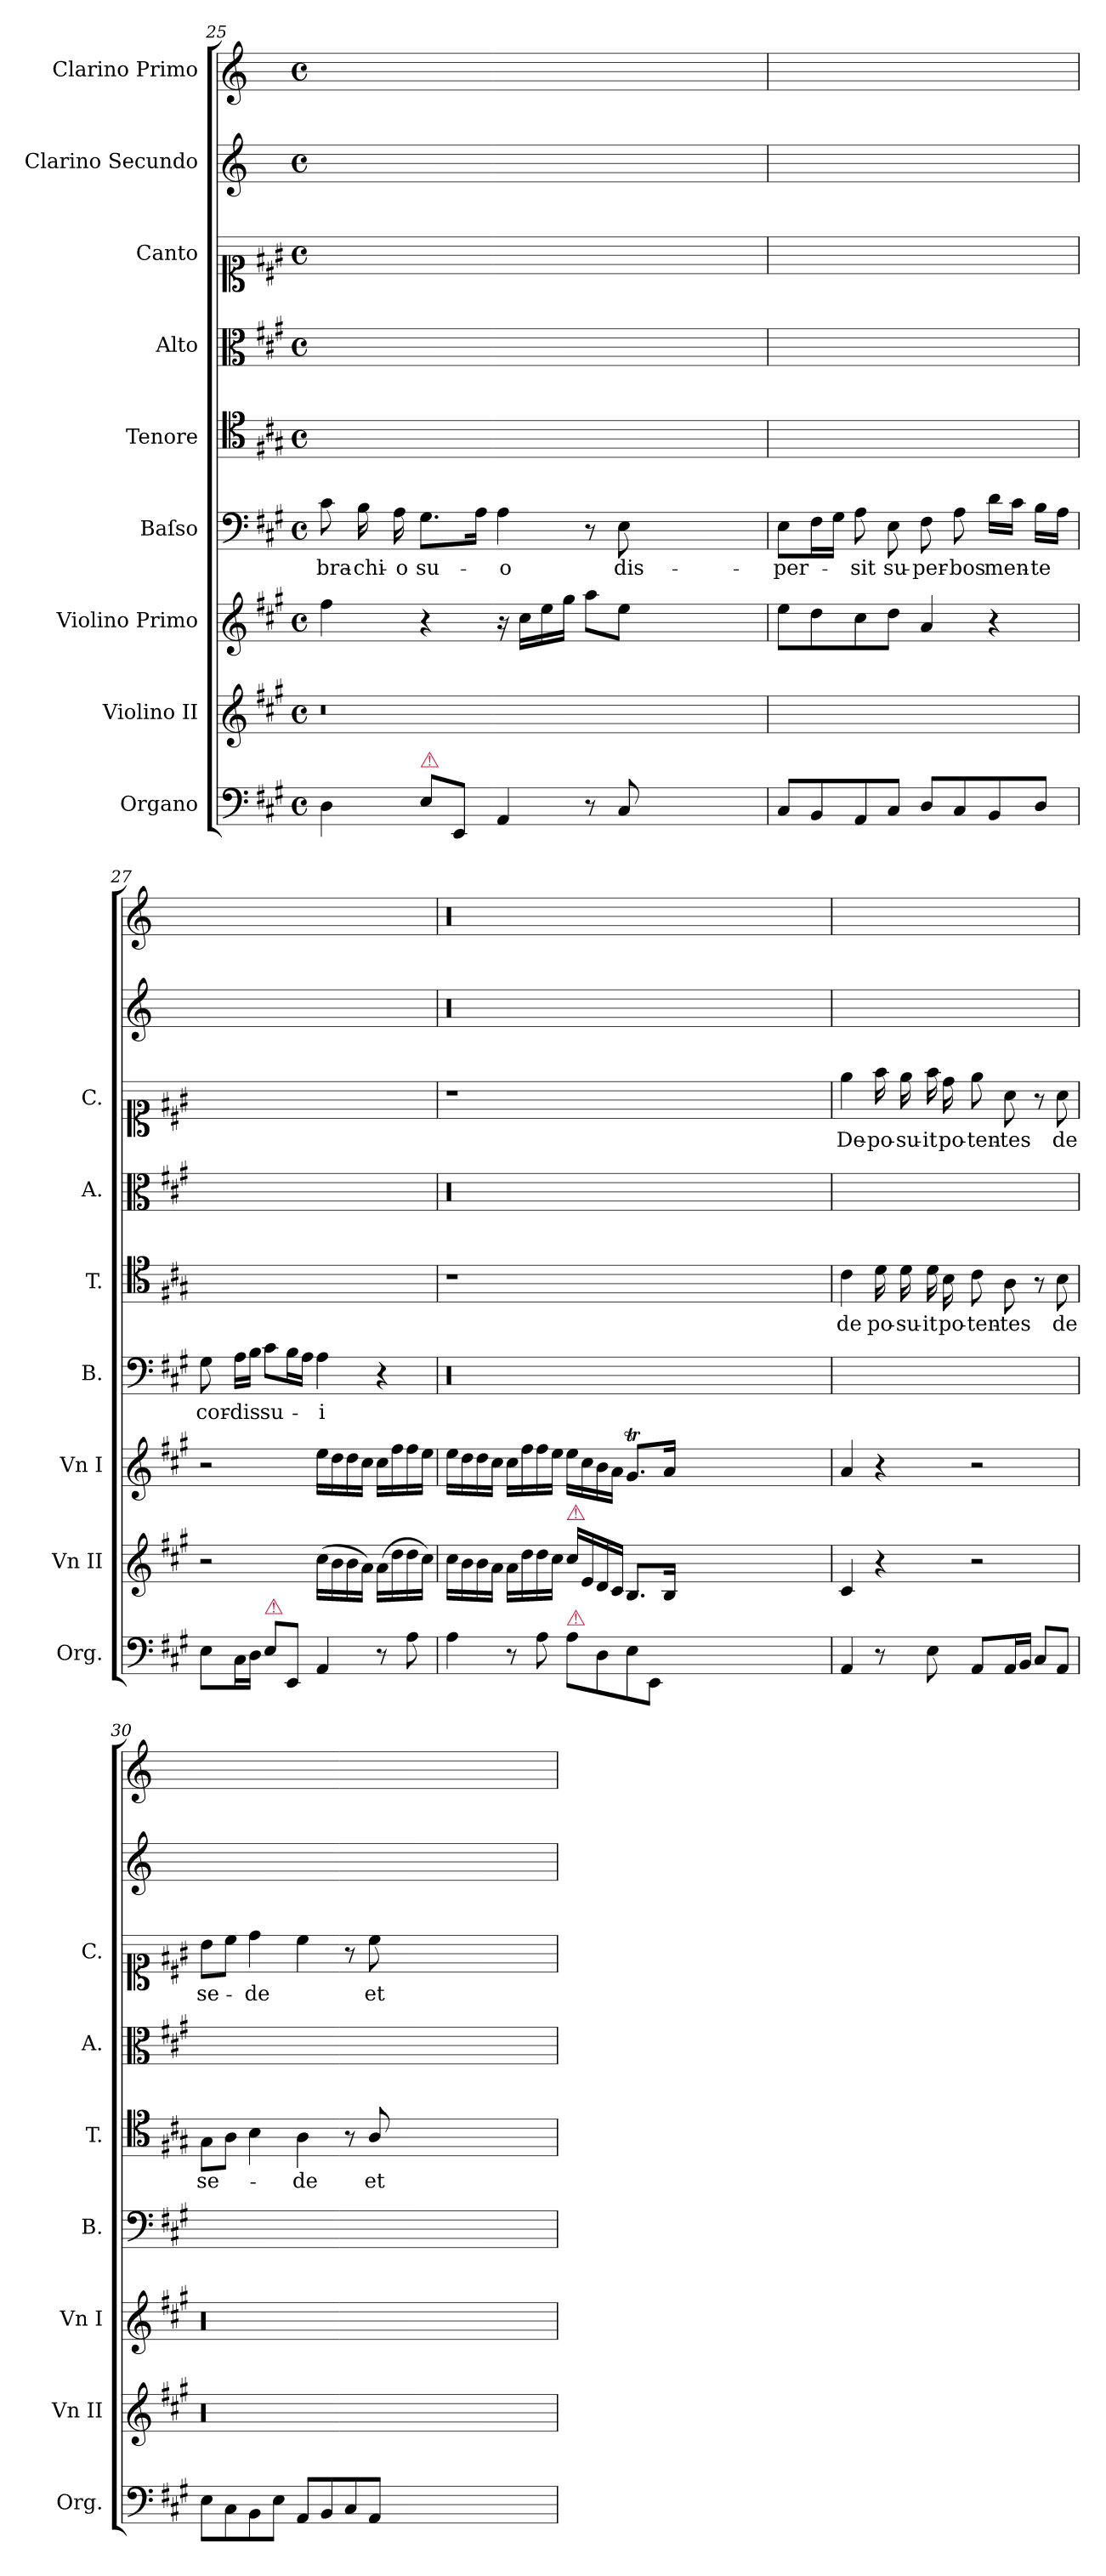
**kern	**kern	**kern	**kern	**text	**kern	**text	**kern	**kern	**text	**kern	**kern
*part9	*part8	*part7	*part6	*part6	*part5	*part5	*part4	*part3	*part3	*part2	*part1
*staff9	*staff8	*staff7	*staff6	*staff6	*staff5	*staff5	*staff4	*staff3	*staff3	*staff2	*staff1
*I"Organo	*I"Violino II	*I"Violino Primo	*I"Baſso	*	*I"Tenore	*	*I"Alto	*I"Canto	*	*I"Clarino Secundo	*I"Clarino Primo
*I'Org.	*I'Vn II	*I'Vn I	*I'B.	*	*I'T.	*	*I'A.	*I'C.	*	*	*
*clefF4	*clefG2	*clefG2	*clefF4	*	*clefC4	*	*clefC3	*clefC1	*	*clefG2	*clefG2
*	*	*	*	*	*	*	*	*	*	*ITrd2c3	*ITrd2c3
*k[f#c#g#]	*k[f#c#g#]	*k[f#c#g#]	*k[f#c#g#]	*	*k[f#c#g#]	*	*k[f#c#g#]	*k[f#c#g#]	*	*k[f#c#g#]	*k[f#c#g#]
*A:	*A:	*A:	*A:	*	*A:	*	*A:	*A:	*	*A:	*A:
*M4/4	*M4/4	*M4/4	*M4/4	*	*M4/4	*	*M4/4	*M4/4	*	*M4/4	*M4/4
*met(c)	*met(c)	*met(c)	*met(c)	*	*met(c)	*	*met(c)	*met(c)	*	*met(c)	*met(c)
=25	=25	=25	=25	=25	=25	=25	=25	=25	=25	=25	=25
4D\	0r	4ff#\	8c#\	bra-	0ryy	.	0ryy	0ryy	.	0ryy	0ryy
.	.	.	16B\	-chi-	.	.	.	.	.	.	.
.	.	.	16A\	-o	.	.	.	.	.	.	.
!LO:TX:a:color=crimson:t=⚠	!	!	!	!	!	!	!	!	!	!	!
8E\L	.	4r	8.G#\L	su-	.	.	.	.	.	.	.
8EE/J	.	.	.	.	.	.	.	.	.	.	.
.	.	.	16A\Jk	.	.	.	.	.	.	.	.
4AA/	.	16r	4A\	-o	.	.	.	.	.	.	.
.	.	16cc#\LL	.	.	.	.	.	.	.	.	.
.	.	16ee\	.	.	.	.	.	.	.	.	.
.	.	16gg#\JJ	.	.	.	.	.	.	.	.	.
8r	.	8aa\L	8r	.	.	.	.	.	.	.	.
8C#/	.	8ee\J	8E\	dis-	.	.	.	.	.	.	.
1ryy	.	1ryy	1ryy	.	.	.	.	.	.	.	.
=26	=26	=26	=26	=26	=26	=26	=26	=26	=26	=26	=26
8C#/L	1ryy	8ee\L	8E\L	-per-	1ryy	.	1ryy	1ryy	.	1ryy	1ryy
8BB/	.	8dd\	16F#\L	.	.	.	.	.	.	.	.
.	.	.	16G#\JJ	.	.	.	.	.	.	.	.
8AA/	.	8cc#\	8A\	-sit	.	.	.	.	.	.	.
8C#/J	.	8dd\J	8E\	su-	.	.	.	.	.	.	.
8D/L	.	4a/	8F#\	-per-	.	.	.	.	.	.	.
8C#/	.	.	8A\	-bos	.	.	.	.	.	.	.
8BB/	.	4r	16d\LL	men-	.	.	.	.	.	.	.
.	.	.	16c#\JJ	.	.	.	.	.	.	.	.
8D/J	.	.	16B\LL	-te	.	.	.	.	.	.	.
.	.	.	16A\JJ	.	.	.	.	.	.	.	.
=27	=27	=27	=27	=27	=27	=27	=27	=27	=27	=27	=27
8E\L	2r	2r	8G#\	cor-	1ryy	.	1ryy	1ryy	.	1ryy	1ryy
16C#\L	.	.	16A\LL	-dis	.	.	.	.	.	.	.
16D\JJ	.	.	16B\JJ	.	.	.	.	.	.	.	.
!LO:TX:a:color=crimson:t=⚠	!	!	!	!	!	!	!	!	!	!	!
8E\L	.	.	8c#\L	su-	.	.	.	.	.	.	.
8EE/J	.	.	16B\L	.	.	.	.	.	.	.	.
.	.	.	16A\JJ	.	.	.	.	.	.	.	.
4AA/	(16cc#\LL	16ee\LL	4A\	-i	.	.	.	.	.	.	.
.	16b\	16dd\	.	.	.	.	.	.	.	.	.
.	16b\	16dd\	.	.	.	.	.	.	.	.	.
.	16a\JJ)	16cc#\JJ	.	.	.	.	.	.	.	.	.
8r	(16a\LL	16cc#\LL	4r	.	.	.	.	.	.	.	.
.	16dd\	16ff#\	.	.	.	.	.	.	.	.	.
8A\	16dd\	16ff#\	.	.	.	.	.	.	.	.	.
.	16cc#\JJ)	16ee\JJ	.	.	.	.	.	.	.	.	.
=28	=28	=28	=28	=28	=28	=28	=28	=28	=28	=28	=28
4A\	16cc#\LL	16ee\LL	00r	.	1r	.	00r	1r	.	00r	00r
.	16b\	16dd\	.	.	.	.	.	.	.	.	.
.	16b\	16dd\	.	.	.	.	.	.	.	.	.
.	16a\JJ	16cc#\JJ	.	.	.	.	.	.	.	.	.
8r	16a\LL	16cc#\LL	.	.	.	.	.	.	.	.	.
.	16dd\	16ff#\	.	.	.	.	.	.	.	.	.
8A\	16dd\	16ff#\	.	.	.	.	.	.	.	.	.
.	16cc#\JJ	16ee\JJ	.	.	.	.	.	.	.	.	.
!	!LO:TX:a:color=crimson:t=⚠	!	!	!	!	!	!	!	!	!	!
!LO:TX:a:color=crimson:t=⚠	!	!	!	!	!	!	!	!	!	!	!
8A\L	16cc#\LL	16ee\LL	.	.	.	.	.	.	.	.	.
.	16e/	16cc#\	.	.	.	.	.	.	.	.	.
8D\	16d/	16b\	.	.	.	.	.	.	.	.	.
.	16c#/JJ	16a\JJ	.	.	.	.	.	.	.	.	.
8E\	8.B/L	8.g#t/L	.	.	.	.	.	.	.	.	.
8EEJ	.	.	.	.	.	.	.	.	.	.	.
.	16B/Jk	16a/Jk	.	.	.	.	.	.	.	.	.
0.ryy	0.ryy	0.ryy	.	.	0.ryy	.	.	0.ryy	.	.	.
=29	=29	=29	=29	=29	=29	=29	=29	=29	=29	=29	=29
4AA/	4c#/	4a/	1ryy	.	4c#\	de	1ryy	4ee\	De-	1ryy	1ryy
8r	4r	4r	.	.	16d\	po-	.	16ff#\	-po-	.	.
.	.	.	.	.	16d\	-su-	.	16ee\	-su-	.	.
8E\	.	.	.	.	16d\	-it	.	16ff#\	-it	.	.
.	.	.	.	.	16B\	po-	.	16dd\	po-	.	.
8AA/L	2r	2r	.	.	8c#\	-ten-	.	8ee\	-ten-	.	.
16AA/L	.	.	.	.	8A\	-tes	.	8a\	-tes	.	.
16BB/JJ	.	.	.	.	.	.	.	.	.	.	.
8C#/L	.	.	.	.	8r	.	.	8r	.	.	.
8AA/J	.	.	.	.	8B\	de	.	8a\	de	.	.
=30	=30	=30	=30	=30	=30	=30	=30	=30	=30	=30	=30
8E\L	00r	00r	00ryy	.	8G#\L	se-	00ryy	8b\L	se-	00ryy	00ryy
8C#\	.	.	.	.	8A\J	.	.	8cc#\J	.	.	.
8BB\	.	.	.	.	4B\	.	.	4dd\	-de	.	.
8E\J	.	.	.	.	.	.	.	.	.	.	.
8AA/L	.	.	.	.	4A\	-de	.	4cc#\	.	.	.
8BB/	.	.	.	.	.	.	.	.	.	.	.
8C#/	.	.	.	.	8r	.	.	8r	.	.	.
8AA/J	.	.	.	.	8A/	et	.	8cc#\	et	.	.
0.ryy	.	.	.	.	0.ryy	.	.	0.ryy	.	.	.
=	=	=	=	=	=	=	=	=	=	=	=
*-	*-	*-	*-	*-	*-	*-	*-	*-	*-	*-	*-
